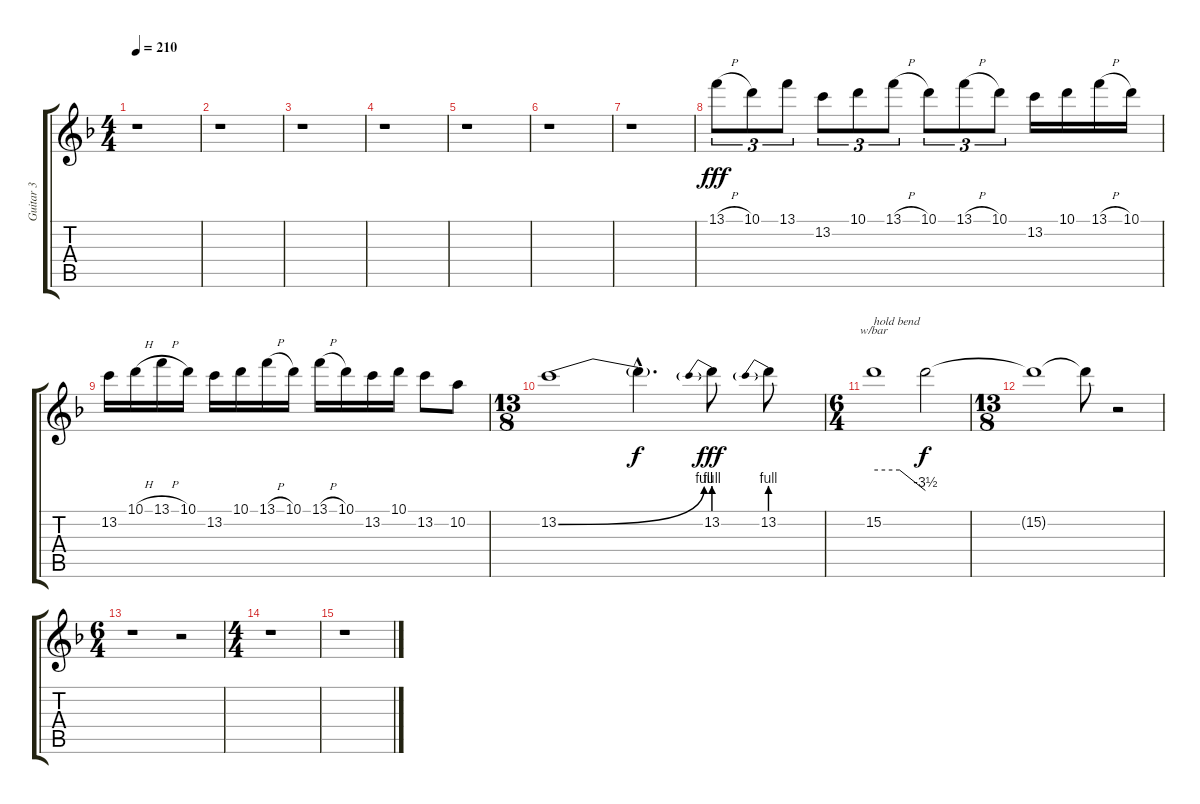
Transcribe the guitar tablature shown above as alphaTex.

\track ("Guitar 3" "Guitar 3") {instrument distortionguitar}
\staff {score tabs}
\tuning (E4 B3 G3 D3 A2 E2) {hide}
\ts (4 4)
\tempo 210
\clef g2
\ks f
r.1{dy f} |
r.1 |
r.1 |
r.1 |
r.1 |
r.1 |
r.1 |
13.1{h}.8{tu (3 2) dy fff} 10.1.8{tu (3 2)} 13.1.8{tu (3 2)} 13.2.8{tu (3 2)} 10.1.8{tu (3 2)} 13.1{h}.8{tu (3 2)} 10.1.8{tu (3 2)} 13.1{h}.8{tu (3 2)} 10.1.8{tu (3 2)} 13.2.16 10.1.16 13.1{h}.16 10.1.16 |
13.2.16 10.1{h}.16 13.1{h}.16 10.1.16 13.2.16 10.1.16 13.1{h}.16 10.1.16 13.1{h}.16 10.1.16 13.2.16 10.1.16 13.2.8 10.2.8 |
\ts (13 8)
13.2{be (bend 0 0 60 4)}.1 13.2{hac t}.4{d dy f} 13.2{be (prebend 0 4 60 4)}.8{dy fff} 13.2{be (prebend 0 4 60 4)}.8 |
\ts (6 4)
15.2.1{tbe (custom default 0 0 30 0 60 -14) txt "hold bend"} 15.2{t}.2{dy f} |
\ts (13 8)
15.2{t}.1 15.2{t}.8 r.2 |
\ts (6 4)
r.1 r.2 |
\ts (4 4)
r.1 |
r.1
